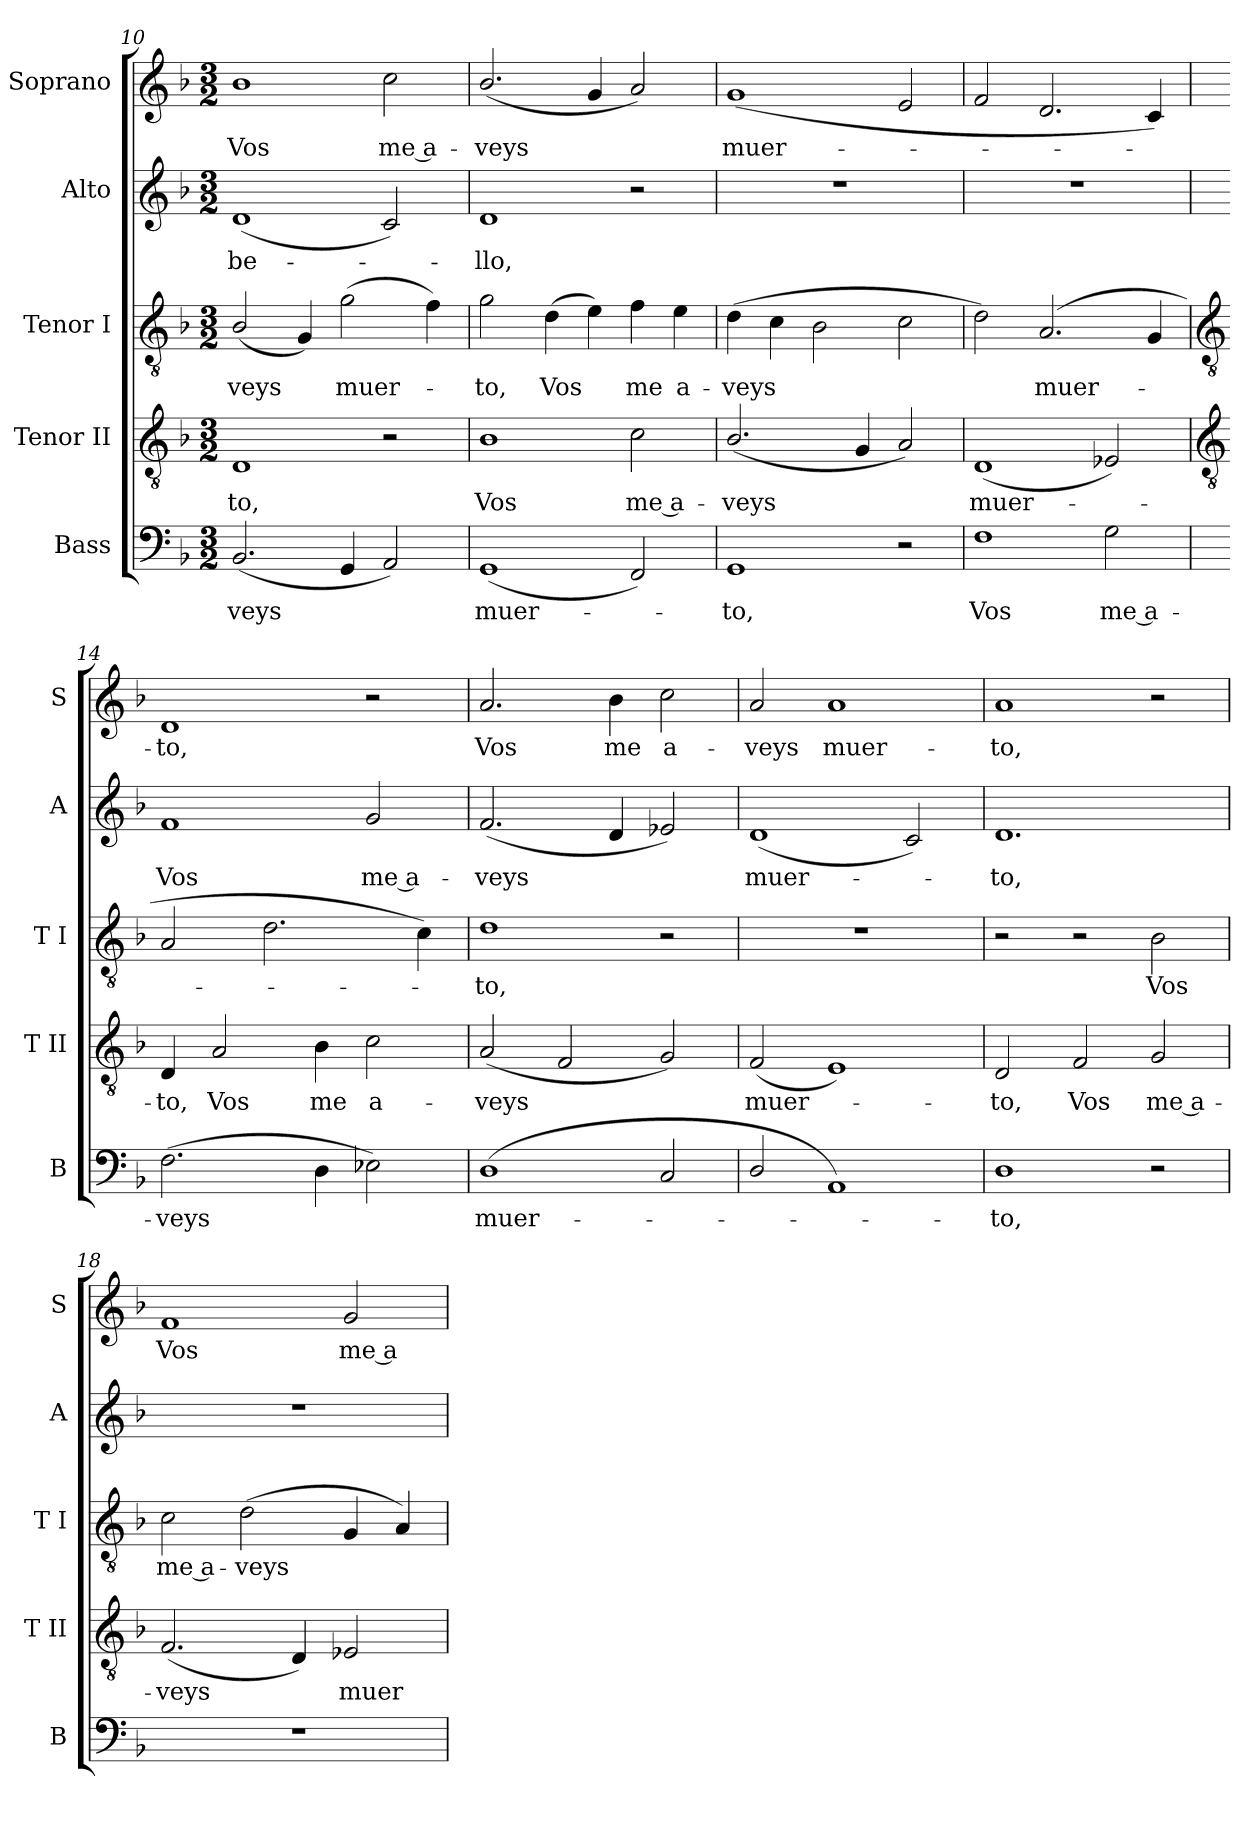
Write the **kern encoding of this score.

**kern	**text	**kern	**text	**kern	**text	**kern	**text	**kern	**text
*part5	*part5	*part4	*part4	*part3	*part3	*part2	*part2	*part1	*part1
*staff5	*staff5	*staff4	*staff4	*staff3	*staff3	*staff2	*staff2	*staff1	*staff1
*I"Bass	*	*I"Tenor II	*	*I"Tenor I	*	*I"Alto	*	*I"Soprano	*
*I'B	*	*I'T II	*	*I'T I	*	*I'A	*	*I'S	*
*clefF4	*	*clefGv2	*	*clefGv2	*	*clefG2	*	*clefG2	*
*k[b-]	*	*k[b-]	*	*k[b-]	*	*k[b-]	*	*k[b-]	*
*F:	*	*F:	*	*F:	*	*F:	*	*F:	*
*M3/2	*	*M3/2	*	*M3/2	*	*M3/2	*	*M3/2	*
=10	=10	=10	=10	=10	=10	=10	=10	=10	=10
!	!LO:LY:b	!	!LO:LY:b	!	!LO:LY:b	!	!LO:LY:b	!	!LO:LY:b
(<2.BB-	-veys	1D	to,	(<2B-/	-veys	(<1d	-be-	1b-	Vos
.	.	.	.	4G)	.	.	.	.	.
!	!	!	!	!	!LO:LY:b	!	!	!	!
4GG	.	.	.	(>2g	muer-	.	.	.	.
!	!	!	!	!	!	!	!	!	!LO:LY:b
2AA)	.	2r	.	.	.	2c)	.	2cc	me a-
.	.	.	.	4f)	.	.	.	.	.
=11	=11	=11	=11	=11	=11	=11	=11	=11	=11
!	!LO:LY:b	!	!LO:LY:b	!	!LO:LY:b	!	!LO:LY:b	!	!LO:LY:b
(<1GG	muer-	1B-	Vos	2g	to,	1d	llo,	(<2.b-/	-veys
!	!	!	!	!	!LO:LY:b	!	!	!	!
.	.	.	.	(>4d	Vos	.	.	.	.
.	.	.	.	4e)	.	.	.	4g	.
!	!	!	!LO:LY:b	!	!LO:LY:b	!	!	!	!
2FF)	.	2c	me a-	4f	me	2r	.	2a)	.
!	!	!	!	!	!LO:LY:b	!	!	!	!
.	.	.	.	4e	a-	.	.	.	.
=12	=12	=12	=12	=12	=12	=12	=12	=12	=12
!	!LO:LY:b	!	!LO:LY:b	!	!LO:LY:b	!LO:N:vis=1	!	!	!LO:LY:b
1GG	to,	(<2.B-/	-veys	(>4d	-veys	1.r	.	(<1g	muer-
.	.	.	.	4c	.	.	.	.	.
.	.	.	.	2B-	.	.	.	.	.
.	.	4G	.	.	.	.	.	.	.
2r	.	2A)	.	2c	.	.	.	2e	.
=13	=13	=13	=13	=13	=13	=13	=13	=13	=13
!	!LO:LY:b	!	!LO:LY:b	!	!	!LO:N:vis=1	!	!	!
1F	Vos	(<1D	muer-	2d)	.	1.r	.	2f	.
!	!	!	!	!	!LO:LY:b	!	!	!	!
.	.	.	.	(>2.A	muer-	.	.	2.d	.
!	!LO:LY:b	!	!	!	!	!	!	!	!
2G	me a-	2E-X)	.	.	.	.	.	.	.
.	.	.	.	4G	.	.	.	4c)	.
!!LO:LB:g=z
=14	=14	=14	=14	=14	=14	=14	=14	=14	=14
*	*	*clefGv2	*	*clefGv2	*	*	*	*	*
!	!LO:LY:b	!	!LO:LY:b	!	!	!	!LO:LY:b	!	!LO:LY:b
(>2.F	-veys	4D	to,	2A	.	1f	Vos	1d	to,
!	!	!	!LO:LY:b	!	!	!	!	!	!
.	.	2A	Vos	.	.	.	.	.	.
.	.	.	.	2.d	.	.	.	.	.
!	!	!	!LO:LY:b	!	!	!	!	!	!
4D	.	4B-	me	.	.	.	.	.	.
!	!	!	!LO:LY:b	!	!	!	!LO:LY:b	!	!
2E-X)	.	2c	a-	.	.	2g	me a-	2r	.
.	.	.	.	4c)	.	.	.	.	.
=15	=15	=15	=15	=15	=15	=15	=15	=15	=15
!	!LO:LY:b	!	!LO:LY:b	!	!LO:LY:b	!	!LO:LY:b	!	!LO:LY:b
(<1D	muer-	(<2A	-veys	1d	to,	(<2.f	-veys	2.a	Vos
.	.	2F	.	.	.	.	.	.	.
!	!	!	!	!	!	!	!	!	!LO:LY:b
.	.	.	.	.	.	4d	.	4b-	me
!	!	!	!	!	!	!	!	!	!LO:LY:b
2C	.	2G)	.	2r	.	2e-X)	.	2cc	a-
=16	=16	=16	=16	=16	=16	=16	=16	=16	=16
!	!	!	!LO:LY:b	!LO:N:vis=1	!	!	!LO:LY:b	!	!LO:LY:b
2D/	.	(<2F	muer-	1.r	.	(<1d	muer-	2a	-veys
!	!	!	!	!	!	!	!	!	!LO:LY:b
1AA)	.	1E)	.	.	.	.	.	1a	muer-
.	.	.	.	.	.	2c)	.	.	.
=17	=17	=17	=17	=17	=17	=17	=17	=17	=17
!	!LO:LY:b	!	!LO:LY:b	!	!	!	!LO:LY:b	!	!LO:LY:b
1D	to,	2D	to,	2r	.	1.d	to,	1a	-to,
!	!	!	!LO:LY:b	!	!	!	!	!	!
.	.	2F	Vos	2r	.	.	.	.	.
!	!	!	!LO:LY:b	!	!LO:LY:b	!	!	!	!
2r	.	2G	me a-	2B-	Vos	.	.	2r	.
=18	=18	=18	=18	=18	=18	=18	=18	=18	=18
!LO:N:vis=1	!	!	!LO:LY:b	!	!LO:LY:b	!LO:N:vis=1	!	!	!LO:LY:b
1.r	.	(<2.F	-veys	2c	me a-	1.r	.	1f	Vos
!	!	!	!	!	!LO:LY:b	!	!	!	!
.	.	.	.	(<2d	-veys	.	.	.	.
.	.	4D)	.	.	.	.	.	.	.
!	!	!	!LO:LY:b	!	!	!	!	!	!LO:LY:b
.	.	2E-X	muer-	4G	.	.	.	2g	me a-
.	.	.	.	4A)	.	.	.	.	.
=	=	=	=	=	=	=	=	=	=
*-	*-	*-	*-	*-	*-	*-	*-	*-	*-
